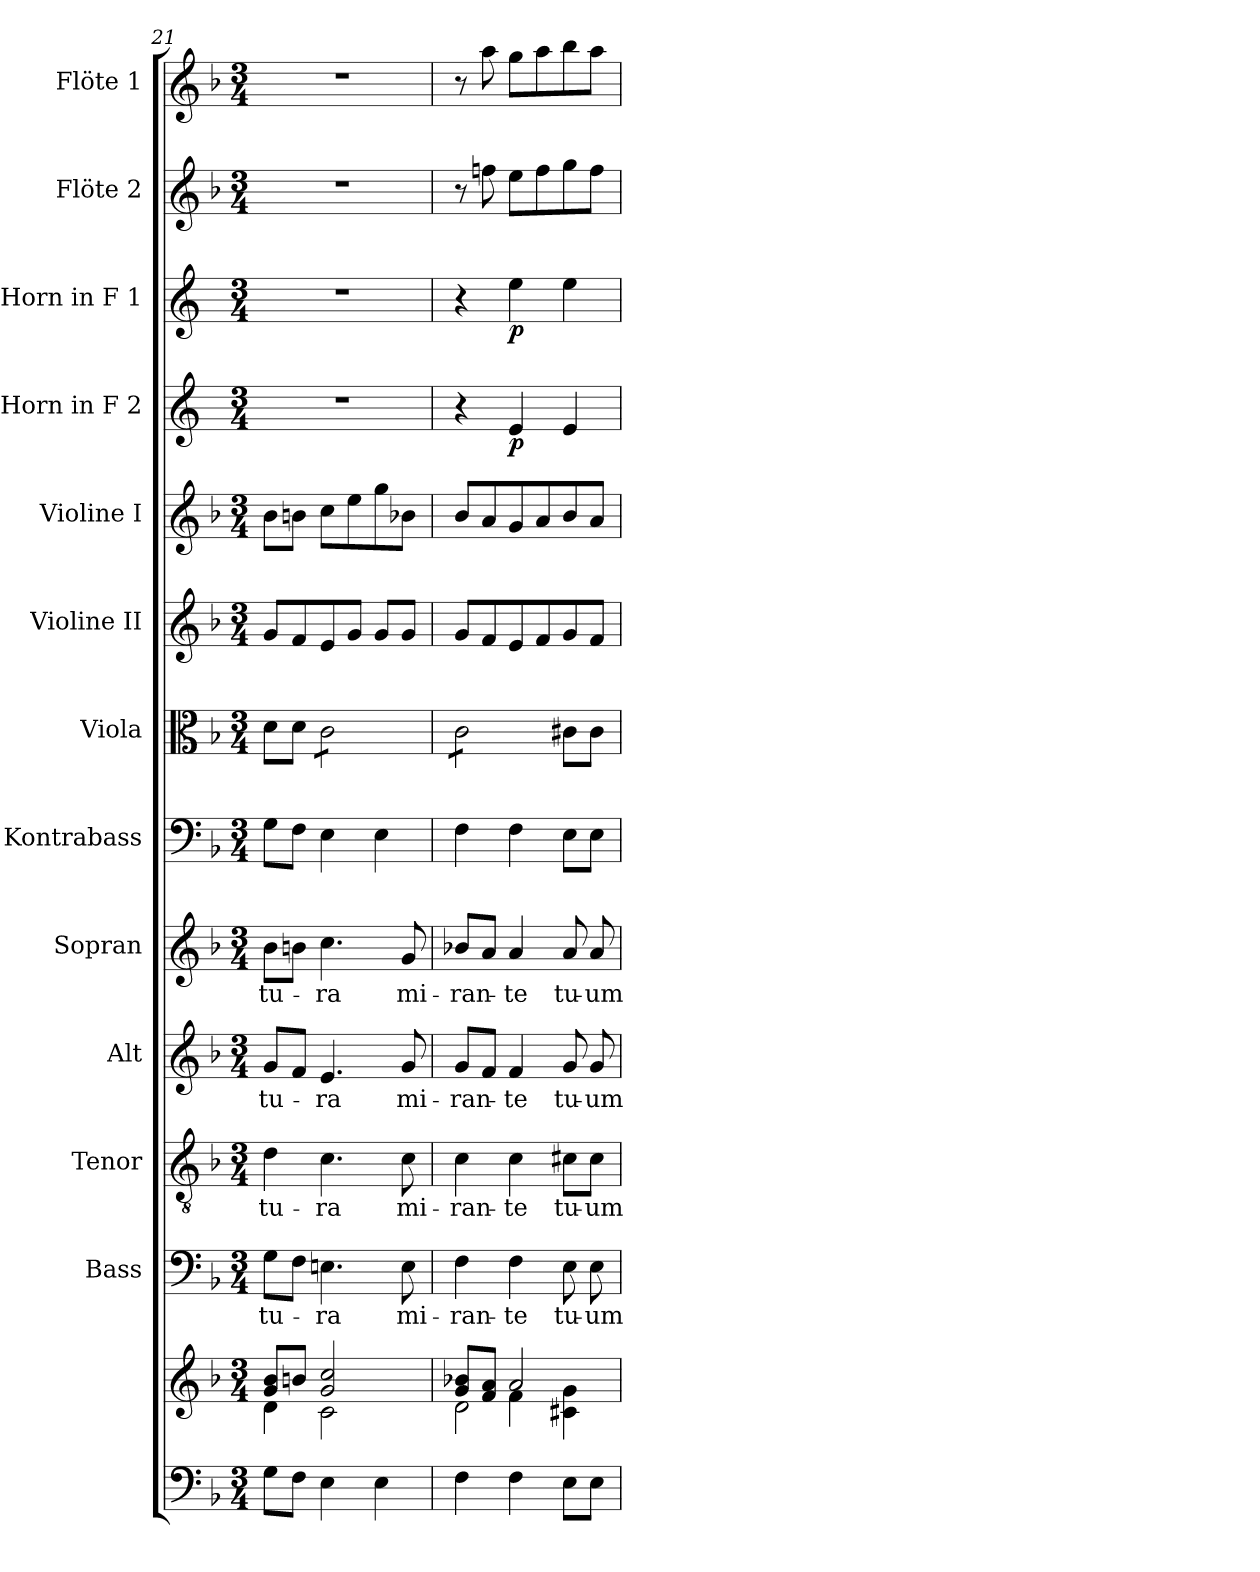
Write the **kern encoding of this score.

**kern	**kern	**kern	**text	**kern	**text	**kern	**text	**kern	**text	**kern	**kern	**kern	**kern	**kern	**dynam	**kern	**dynam	**kern	**kern
*part13	*part13	*part12	*part12	*part11	*part11	*part10	*part10	*part9	*part9	*part8	*part7	*part6	*part5	*part4	*part4	*part3	*part3	*part2	*part1
*staff14	*staff13	*staff12	*staff12	*staff11	*staff11	*staff10	*staff10	*staff9	*staff9	*staff8	*staff7	*staff6	*staff5	*staff4	*staff4	*staff3	*staff3	*staff2	*staff1
*	*	*I"Bass	*	*I"Tenor	*	*I"Alt	*	*I"Sopran	*	*I"Kontrabass	*I"Viola	*I"Violine II	*I"Violine I	*I"Horn in F 2	*	*I"Horn in F 1	*	*I"Flöte 2	*I"Flöte 1
*	*	*I'B.	*	*I'T.	*	*I'A.	*	*I'S.	*	*I'Kb.	*I'Vla.	*I'Vl. II	*I'Vl. I	*I'Hrn. F 2	*	*I'Hrn. F 1	*	*I'Fl. 2	*I'Fl. 1
*clefF4	*clefG2	*clefF4	*	*clefGv2	*	*clefG2	*	*clefG2	*	*clefF4	*clefC3	*clefG2	*clefG2	*clefG2	*	*clefG2	*	*clefG2	*clefG2
*	*	*	*	*	*	*	*	*	*	*ITrd7c12	*	*	*	*ITrd4c7	*	*ITrd4c7	*	*	*
*k[b-]	*k[b-]	*k[b-]	*	*k[b-]	*	*k[b-]	*	*k[b-]	*	*k[b-]	*k[b-]	*k[b-]	*k[b-]	*k[b-]	*	*k[b-]	*	*k[b-]	*k[b-]
*F:	*F:	*F:	*	*F:	*	*F:	*	*F:	*	*F:	*F:	*F:	*F:	*F:	*	*F:	*	*F:	*F:
*M3/4	*M3/4	*M3/4	*	*M3/4	*	*M3/4	*	*M3/4	*	*M3/4	*M3/4	*M3/4	*M3/4	*M3/4	*	*M3/4	*	*M3/4	*M3/4
=21	=21	=21	=21	=21	=21	=21	=21	=21	=21	=21	=21	=21	=21	=21	=21	=21	=21	=21	=21
*	*^	*	*	*	*	*	*	*	*	*	*	*	*	*	*	*	*	*	*
!	!	!	!	!LO:LY:b	!	!LO:LY:b	!	!LO:LY:b	!	!LO:LY:b	!	!	!	!	!	!	!	!	!	!
8G\L	8g/ 8b-/L	4d\	8G\L	-tu-	4d\	-tu-	8g/L	-tu-	8b-\L	-tu-	8GG\L	8d\L	8g/L	8b-\L	2.r	.	2.r	.	2.r	2.r
8F\J	8bn/J	.	8F\J	.	.	.	8f/J	.	8bn\J	.	8FF\J	8d\J	8f/	8bn\J	.	.	.	.	.	.
!	!	!	!	!LO:LY:b	!	!LO:LY:b	!	!LO:LY:b	!	!LO:LY:b	!	!	!	!	!	!	!	!	!	!
*	*	*	*	*	*	*	*	*	*	*	*	*tremolo	*	*	*	*	*	*	*	*
4E\	2g/ 2cc/	2c\	4.En\	-ra	4.c\	-ra	4.e/	-ra	4.cc\	-ra	4EE\	8c\L	8e/	8cc\L	.	.	.	.	.	.
.	.	.	.	.	.	.	.	.	.	.	.	8c\	8g/J	8ee\	.	.	.	.	.	.
4E\	.	.	.	.	.	.	.	.	.	.	4EE\	8c\	8g/L	8gg\	.	.	.	.	.	.
!	!	!	!	!LO:LY:b	!	!LO:LY:b	!	!LO:LY:b	!	!LO:LY:b	!	!	!	!	!	!	!	!	!	!
.	.	.	8E\	mi-	8c\	mi-	8g/	mi-	8g/	mi-	.	8c\J	8g/J	8b-X\J	.	.	.	.	.	.
!!LO:PB:g=z
=22	=22	=22	=22	=22	=22	=22	=22	=22	=22	=22	=22	=22	=22	=22	=22	=22	=22	=22	=22	=22
*	*	*^	*	*	*	*	*	*	*	*	*	*	*	*	*	*	*	*	*	*
!	!	!	!	!	!LO:LY:b	!	!LO:LY:b	!	!LO:LY:b	!	!LO:LY:b	!	!	!	!	!	!	!	!	!	!
4F\	8g/ 8b-X/L	2d\	4ryy	4F\	-ran-	4c\	-ran-	8g/L	-ran-	8b-X/L	-ran-	4FF\	8c\L	8g/L	8b-/L	4r	.	4r	.	8r	8r
.	8f/ 8a/J	.	.	.	.	.	.	8f/J	.	8a/J	.	.	8c\	8f/	8a/	.	.	.	.	8ffn\	8aa\
!	!	!	!	!	!LO:LY:b	!	!LO:LY:b	!	!LO:LY:b	!	!LO:LY:b	!	!	!	!	!	!LO:DY:b	!	!LO:DY:b	!	!
4F\	2a/	.	4f\	4F\	-te	4c\	-te	4f/	-te	4a/	-te	4FF\	8c\	8e/	8g/	4A/	p	4a\	p	8ee\L	8gg\L
.	.	.	.	.	.	.	.	.	.	.	.	.	8c\J	8f/	8a/	.	.	.	.	8ff\	8aa\
*	*	*	*	*	*	*	*	*	*	*	*	*	*Xtremolo	*	*	*	*	*	*	*	*
!	!	!	!	!	!LO:LY:b	!	!LO:LY:b	!	!LO:LY:b	!	!LO:LY:b	!	!	!	!	!	!	!	!	!	!
8E\L	.	4c#X\ 4g\	4ryy	8E\	tu-	8c#X\L	tu-	8g/	tu-	8a/	tu-	8EE\L	8c#X\L	8g/	8b-/	4A/	.	4a\	.	8gg\	8bb-\
!	!	!	!	!	!LO:LY:b	!	!LO:LY:b	!	!LO:LY:b	!	!LO:LY:b	!	!	!	!	!	!	!	!	!	!
8E\J	.	.	.	8E\	-um	8c#\J	-um	8g/	-um	8a/	-um	8EE\J	8c#\J	8f/J	8a/J	.	.	.	.	8ff\J	8aa\J
*	*v	*v	*v	*	*	*	*	*	*	*	*	*	*	*	*	*	*	*	*	*	*
=	=	=	=	=	=	=	=	=	=	=	=	=	=	=	=	=	=	=	=
*-	*-	*-	*-	*-	*-	*-	*-	*-	*-	*-	*-	*-	*-	*-	*-	*-	*-	*-	*-
